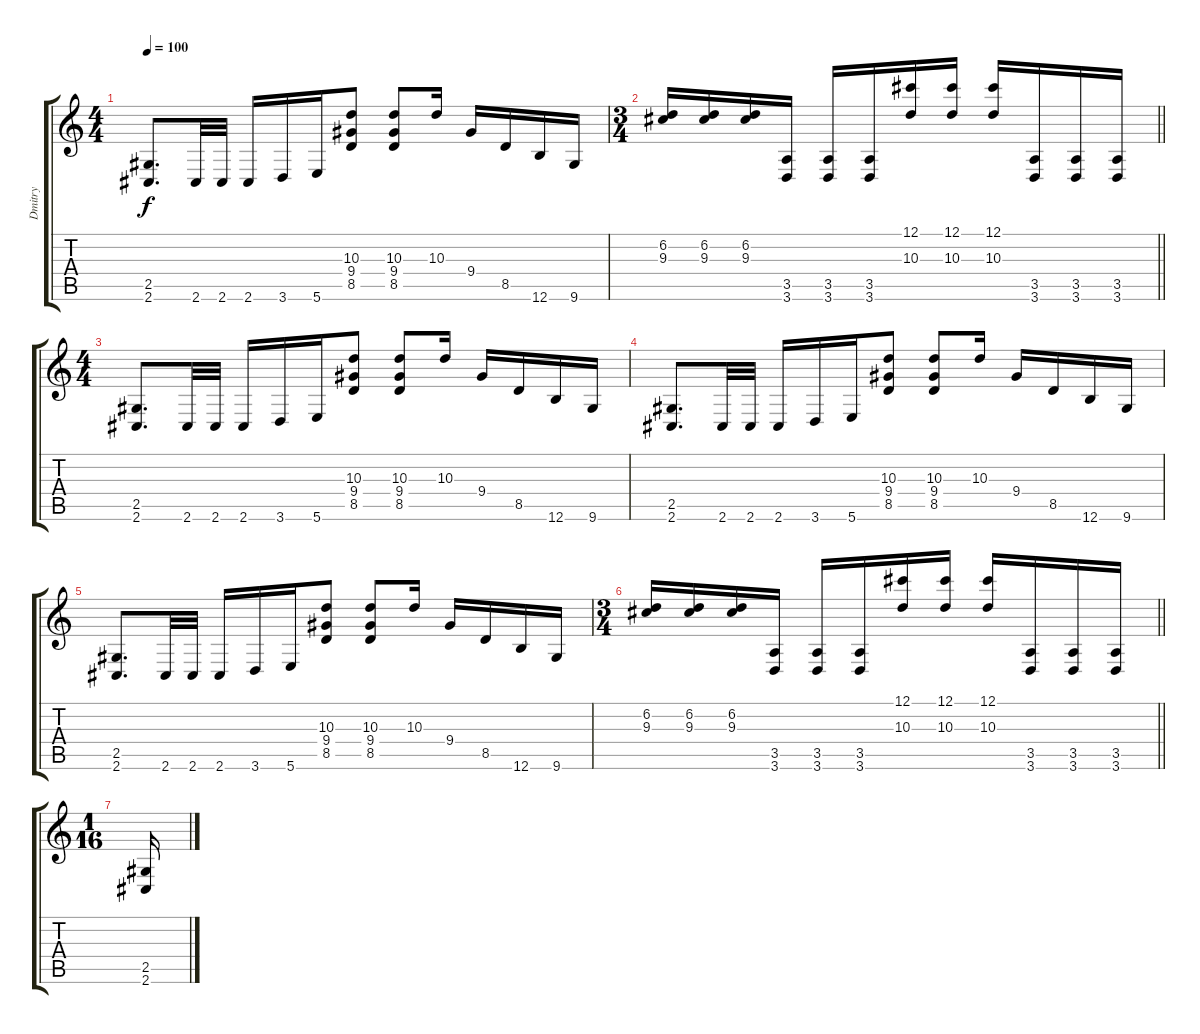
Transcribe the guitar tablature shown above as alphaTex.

\track ("Dmitry" "Dmitry") {instrument distortionguitar}
\staff {score tabs}
\tuning (Db4 Ab3 E3 B2 Gb2 B1) {hide}
\ts (4 4)
\tempo 100
\clef g2
\ks c
(2.5 2.6).8{d dy f} 2.6.32 2.6.32 2.6.16 3.6.16 5.6.16 (10.3 9.4 8.5).8 (10.3 9.4 8.5).8 10.3.16 9.4.16 8.5.16 12.6.16 9.6.16 |
\ts (3 4)
\barLineRight lightlight
(6.2 9.3).16 (6.2 9.3).16 (6.2 9.3).16 (3.5 3.6).16 (3.5 3.6).16 (3.5 3.6).16 (12.1 10.3).16 (12.1 10.3).16 (12.1 10.3).16 (3.5 3.6).16 (3.5 3.6).16 (3.5 3.6).16 |
\ts (4 4)
(2.5 2.6).8{d} 2.6.32 2.6.32 2.6.16 3.6.16 5.6.16 (10.3 9.4 8.5).8 (10.3 9.4 8.5).8 10.3.16 9.4.16 8.5.16 12.6.16 9.6.16 |
(2.5 2.6).8{d} 2.6.32 2.6.32 2.6.16 3.6.16 5.6.16 (10.3 9.4 8.5).8 (10.3 9.4 8.5).8 10.3.16 9.4.16 8.5.16 12.6.16 9.6.16 |
(2.5 2.6).8{d} 2.6.32 2.6.32 2.6.16 3.6.16 5.6.16 (10.3 9.4 8.5).8 (10.3 9.4 8.5).8 10.3.16 9.4.16 8.5.16 12.6.16 9.6.16 |
\ts (3 4)
\barLineRight lightlight
(6.2 9.3).16 (6.2 9.3).16 (6.2 9.3).16 (3.5 3.6).16 (3.5 3.6).16 (3.5 3.6).16 (12.1 10.3).16 (12.1 10.3).16 (12.1 10.3).16 (3.5 3.6).16 (3.5 3.6).16 (3.5 3.6).16 |
\ts (1 16)
(2.5 2.6).16
